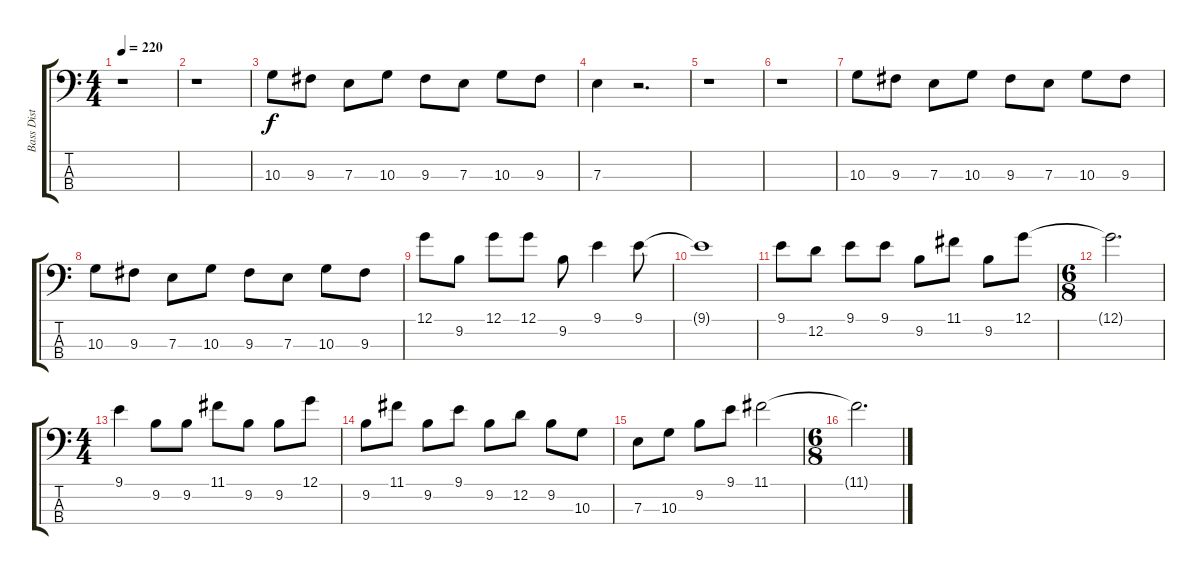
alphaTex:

\track ("Bass Dist OK!" "Bass Dist ") {instrument overdrivenguitar}
\staff {score tabs}
\tuning (G2 D2 A1 E1) {hide}
\ts (4 4)
\tempo 220
\clef f4
\ks c
r.1{dy f} |
r.1 |
10.3.8 9.3.8 7.3.8 10.3.8 9.3.8 7.3.8 10.3.8 9.3.8 |
7.3.4 r.2{d} |
r.1 |
r.1 |
10.3.8 9.3.8 7.3.8 10.3.8 9.3.8 7.3.8 10.3.8 9.3.8 |
10.3.8 9.3.8 7.3.8 10.3.8 9.3.8 7.3.8 10.3.8 9.3.8 |
12.1.8 9.2.8 12.1.8 12.1.8 9.2.8 9.1.4 9.1.8 |
9.1{t}.1 |
9.1.8 12.2.8 9.1.8 9.1.8 9.2.8 11.1.8 9.2.8 12.1.8 |
\ts (6 8)
12.1{t}.2{d} |
\ts (4 4)
9.1.4 9.2.8 9.2.8 11.1.8 9.2.8 9.2.8 12.1.8 |
9.2.8 11.1.8 9.2.8 9.1.8 9.2.8 12.2.8 9.2.8 10.3.8 |
7.3.8 10.3.8 9.2.8 9.1.8 11.1.2 |
\ts (6 8)
11.1{t}.2{d}
